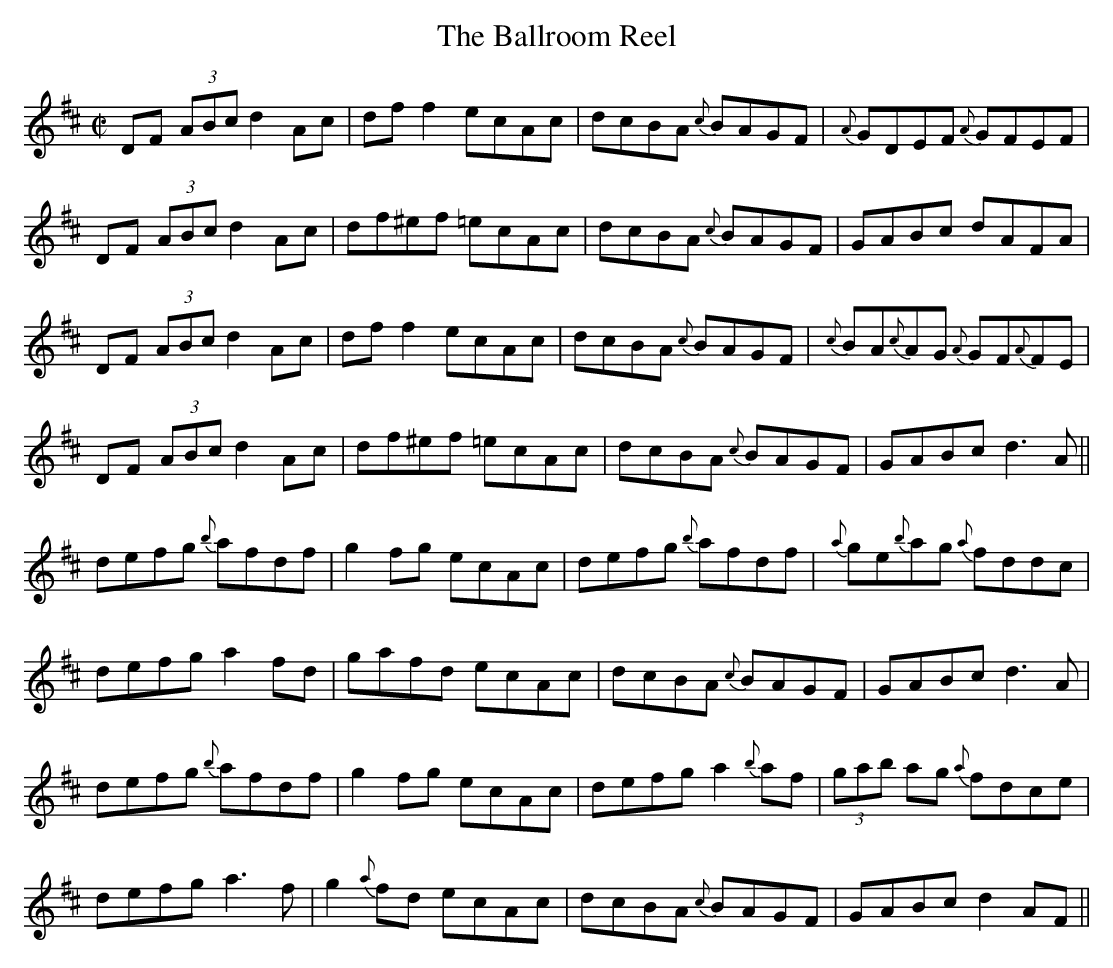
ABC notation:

X:1
T:Ballroom Reel, The
M:C|
K:D
DF (3ABc d2Ac|dff2 ecAc|dcBA {c}BAGF|{A}GDEF {A}GFEF|
DF (3ABc d2Ac|df^ef =ecAc|dcBA {c}BAGF|GABc dAFA|
DF (3ABc d2Ac|dff2 ecAc|dcBA {c}BAGF|{c}BA{c}AG {A}GF{A}FE|
DF (3ABc d2Ac|df^ef =ecAc|dcBA {c}BAGF|GABc d3A||
defg {b}afdf|g2fg ecAc|defg {b}afdf|{a}ge{b}ag {a}fddc|
defg a2fd|gafd ecAc|dcBA {c}BAGF|GABc d3A|
defg {b}afdf|g2fg ecAc|defg a2{b}af|(3gab ag {a}fdce|
defg a3f|g2{a}fd ecAc|dcBA {c}BAGF|GABc d2AF||
